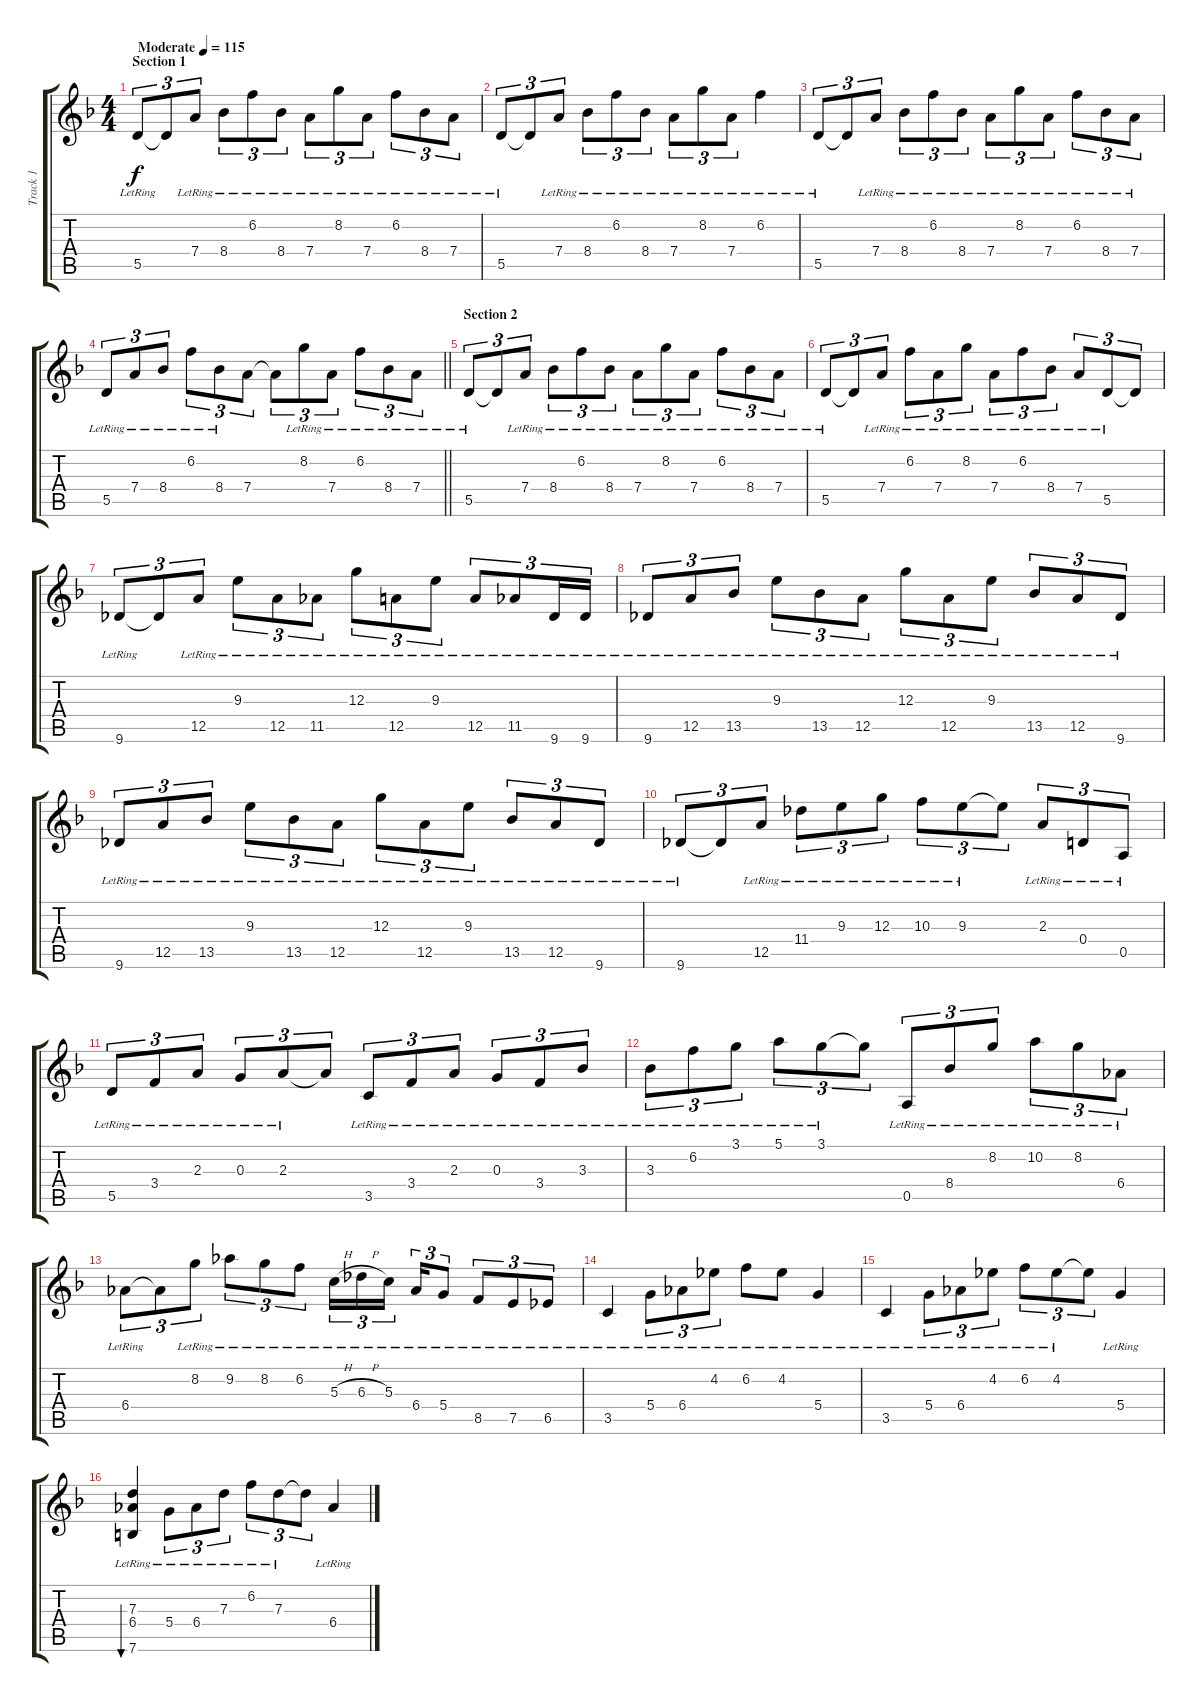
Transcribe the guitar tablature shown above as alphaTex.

\track ("Track 1" "Track 1") {instrument acousticguitarsteel}
\staff {score tabs}
\tuning (E4 B3 G3 D3 A2 E2) {hide}
\ts (4 4)
\section ("" "Section 1")
\tempo (115 "Moderate")
\clef g2
\ks f
5.5{lr}.8{tu (3 2) dy f instrument acousticguitarsteel} 5.5{t}.8{tu (3 2)} 7.4{lr}.8{tu (3 2)} 8.4{lr}.8{tu (3 2)} 6.2{lr}.8{tu (3 2)} 8.4{lr}.8{tu (3 2)} 7.4{lr}.8{tu (3 2)} 8.2{lr}.8{tu (3 2)} 7.4{lr}.8{tu (3 2)} 6.2{lr}.8{tu (3 2)} 8.4{lr}.8{tu (3 2)} 7.4{lr}.8{tu (3 2)} |
5.5{lr}.8{tu (3 2)} 5.5{t}.8{tu (3 2)} 7.4{lr}.8{tu (3 2)} 8.4{lr}.8{tu (3 2)} 6.2{lr}.8{tu (3 2)} 8.4{lr}.8{tu (3 2)} 7.4{lr}.8{tu (3 2)} 8.2{lr}.8{tu (3 2)} 7.4{lr}.8{tu (3 2)} 6.2{lr}.4 |
5.5{lr}.8{tu (3 2)} 5.5{t}.8{tu (3 2)} 7.4{lr}.8{tu (3 2)} 8.4{lr}.8{tu (3 2)} 6.2{lr}.8{tu (3 2)} 8.4{lr}.8{tu (3 2)} 7.4{lr}.8{tu (3 2)} 8.2{lr}.8{tu (3 2)} 7.4{lr}.8{tu (3 2)} 6.2{lr}.8{tu (3 2)} 8.4{lr}.8{tu (3 2)} 7.4{lr}.8{tu (3 2)} |
\barLineRight lightlight
5.5{lr}.8{tu (3 2)} 7.4{lr}.8{tu (3 2)} 8.4{lr}.8{tu (3 2)} 6.2{lr}.8{tu (3 2)} 8.4{lr}.8{tu (3 2)} 7.4.8{tu (3 2)} 7.4{t}.8{tu (3 2)} 8.2{lr}.8{tu (3 2)} 7.4{lr}.8{tu (3 2)} 6.2{lr}.8{tu (3 2)} 8.4{lr}.8{tu (3 2)} 7.4{lr}.8{tu (3 2)} |
\section ("" "Section 2")
5.5{lr}.8{tu (3 2)} 5.5{t}.8{tu (3 2)} 7.4{lr}.8{tu (3 2)} 8.4{lr}.8{tu (3 2)} 6.2{lr}.8{tu (3 2)} 8.4{lr}.8{tu (3 2)} 7.4{lr}.8{tu (3 2)} 8.2{lr}.8{tu (3 2)} 7.4{lr}.8{tu (3 2)} 6.2{lr}.8{tu (3 2)} 8.4{lr}.8{tu (3 2)} 7.4{lr}.8{tu (3 2)} |
5.5{lr}.8{tu (3 2)} 5.5{t}.8{tu (3 2)} 7.4{lr}.8{tu (3 2)} 6.2{lr}.8{tu (3 2)} 7.4{lr}.8{tu (3 2)} 8.2{lr}.8{tu (3 2)} 7.4{lr}.8{tu (3 2)} 6.2{lr}.8{tu (3 2)} 8.4{lr}.8{tu (3 2)} 7.4{lr}.8{tu (3 2)} 5.5{lr}.8{tu (3 2)} 5.5{t}.8{tu (3 2)} |
9.6{lr}.8{tu (3 2)} 9.6{t}.8{tu (3 2)} 12.5{lr}.8{tu (3 2)} 9.3{lr}.8{tu (3 2)} 12.5{lr}.8{tu (3 2)} 11.5{lr}.8{tu (3 2)} 12.3{lr}.8{tu (3 2)} 12.5{lr}.8{tu (3 2)} 9.3{lr}.8{tu (3 2)} 12.5{lr}.8{tu (3 2)} 11.5{lr}.8{tu (3 2)} 9.6{lr}.16{tu (3 2)} 9.6{lr}.16{tu (3 2)} |
9.6{lr}.8{tu (3 2)} 12.5{lr}.8{tu (3 2)} 13.5{lr}.8{tu (3 2)} 9.3{lr}.8{tu (3 2)} 13.5{lr}.8{tu (3 2)} 12.5{lr}.8{tu (3 2)} 12.3{lr}.8{tu (3 2)} 12.5{lr}.8{tu (3 2)} 9.3{lr}.8{tu (3 2)} 13.5{lr}.8{tu (3 2)} 12.5{lr}.8{tu (3 2)} 9.6{lr}.8{tu (3 2)} |
9.6{lr}.8{tu (3 2)} 12.5{lr}.8{tu (3 2)} 13.5{lr}.8{tu (3 2)} 9.3{lr}.8{tu (3 2)} 13.5{lr}.8{tu (3 2)} 12.5{lr}.8{tu (3 2)} 12.3{lr}.8{tu (3 2)} 12.5{lr}.8{tu (3 2)} 9.3{lr}.8{tu (3 2)} 13.5{lr}.8{tu (3 2)} 12.5{lr}.8{tu (3 2)} 9.6{lr}.8{tu (3 2)} |
9.6{lr}.8{tu (3 2)} 9.6{t}.8{tu (3 2)} 12.5{lr}.8{tu (3 2)} 11.4{lr}.8{tu (3 2)} 9.3{lr}.8{tu (3 2)} 12.3{lr}.8{tu (3 2)} 10.3{lr}.8{tu (3 2)} 9.3{lr}.8{tu (3 2)} 9.3{t}.8{tu (3 2)} 2.3{lr}.8{tu (3 2)} 0.4{lr}.8{tu (3 2)} 0.5{lr}.8{tu (3 2)} |
5.5{lr}.8{tu (3 2)} 3.4{lr}.8{tu (3 2)} 2.3{lr}.8{tu (3 2)} 0.3{lr}.8{tu (3 2)} 2.3{lr}.8{tu (3 2)} 2.3{t}.8{tu (3 2)} 3.5{lr}.8{tu (3 2)} 3.4{lr}.8{tu (3 2)} 2.3{lr}.8{tu (3 2)} 0.3{lr}.8{tu (3 2)} 3.4{lr}.8{tu (3 2)} 3.3{lr}.8{tu (3 2)} |
3.3{lr}.8{tu (3 2)} 6.2{lr}.8{tu (3 2)} 3.1{lr}.8{tu (3 2)} 5.1{lr}.8{tu (3 2)} 3.1{lr}.8{tu (3 2)} 3.1{t}.8{tu (3 2)} 0.5{lr}.8{tu (3 2)} 8.4{lr}.8{tu (3 2)} 8.2{lr}.8{tu (3 2)} 10.2{lr}.8{tu (3 2)} 8.2{lr}.8{tu (3 2)} 6.4{lr}.8{tu (3 2)} |
6.4{lr}.8{tu (3 2)} 6.4{t}.8{tu (3 2)} 8.2{lr}.8{tu (3 2)} 9.2{lr}.8{tu (3 2)} 8.2{lr}.8{tu (3 2)} 6.2{lr}.8{tu (3 2)} 5.3{h lr}.16{tu (3 2)} 6.3{h lr}.16{tu (3 2)} 5.3{lr}.16{tu (3 2) beam splitsecondary} 6.4{lr}.16{tu (3 2)} 5.4{lr}.8{tu (3 2)} 8.5{lr}.8{tu (3 2)} 7.5{lr}.8{tu (3 2)} 6.5{lr}.8{tu (3 2)} |
3.5{lr}.4 5.4{lr}.8{tu (3 2)} 6.4{lr}.8{tu (3 2)} 4.2{lr}.8{tu (3 2)} 6.2{lr}.8 4.2{lr}.8 5.4{lr}.4 |
3.5{lr}.4 5.4{lr}.8{tu (3 2)} 6.4{lr}.8{tu (3 2)} 4.2{lr}.8{tu (3 2)} 6.2{lr}.8{tu (3 2)} 4.2{lr}.8{tu (3 2)} 4.2{t}.8{tu (3 2)} 5.4{lr}.4 |
(7.3{lr} 6.4{lr} 7.6{lr}).4{bu 240} 5.4{lr}.8{tu (3 2)} 6.4{lr}.8{tu (3 2)} 7.3{lr}.8{tu (3 2)} 6.2{lr}.8{tu (3 2)} 7.3{lr}.8{tu (3 2)} 7.3{t}.8{tu (3 2)} 6.4{lr}.4
